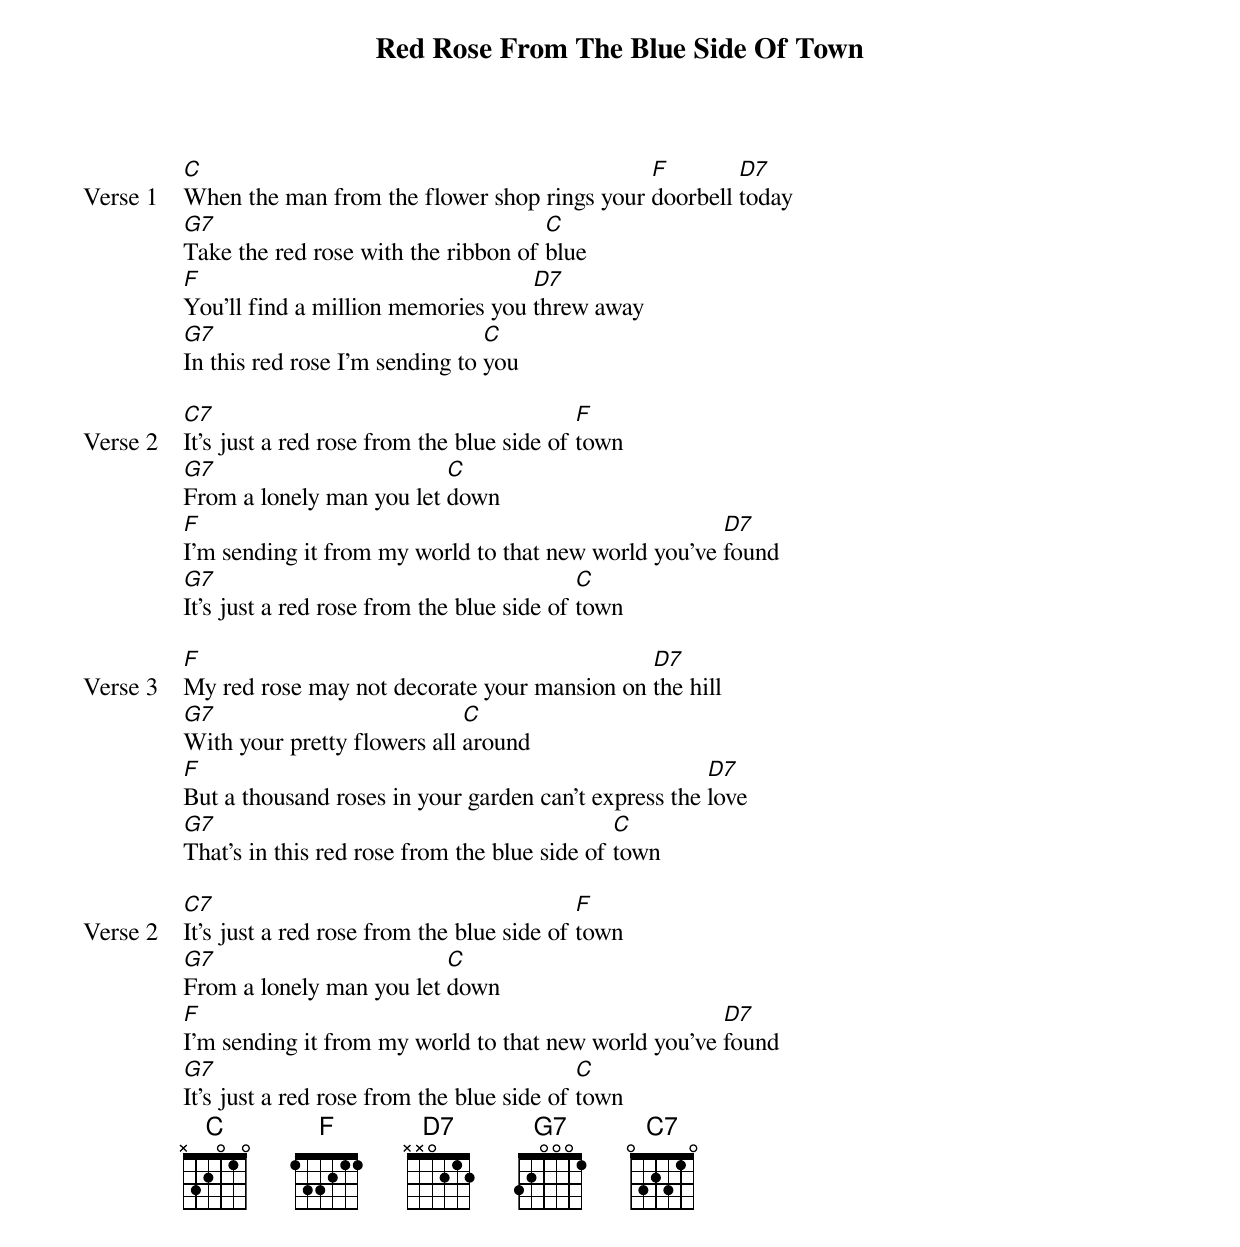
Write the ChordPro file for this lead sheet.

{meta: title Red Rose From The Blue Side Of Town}
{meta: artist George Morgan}
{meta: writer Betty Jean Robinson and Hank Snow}

{start_of_verse: Verse 1}
[C]When the man from the flower shop rings your [F]doorbell [D7]today
[G7]Take the red rose with the ribbon of [C]blue
[F]You'll find a million memories you [D7]threw away
[G7]In this red rose I'm sending to [C]you
{end_of_verse}

{start_of_verse: Verse 2}
[C7]It's just a red rose from the blue side of [F]town
[G7]From a lonely man you let [C]down
[F]I'm sending it from my world to that new world you've [D7]found
[G7]It's just a red rose from the blue side of [C]town
{end_of_verse}

{start_of_verse: Verse 3}
[F]My red rose may not decorate your mansion on [D7]the hill
[G7]With your pretty flowers all [C]around
[F]But a thousand roses in your garden can't express the [D7]love
[G7]That's in this red rose from the blue side of [C]town
{end_of_verse}

{start_of_verse: Verse 2}
[C7]It's just a red rose from the blue side of [F]town
[G7]From a lonely man you let [C]down
[F]I'm sending it from my world to that new world you've [D7]found
[G7]It's just a red rose from the blue side of [C]town
{end_of_verse}
